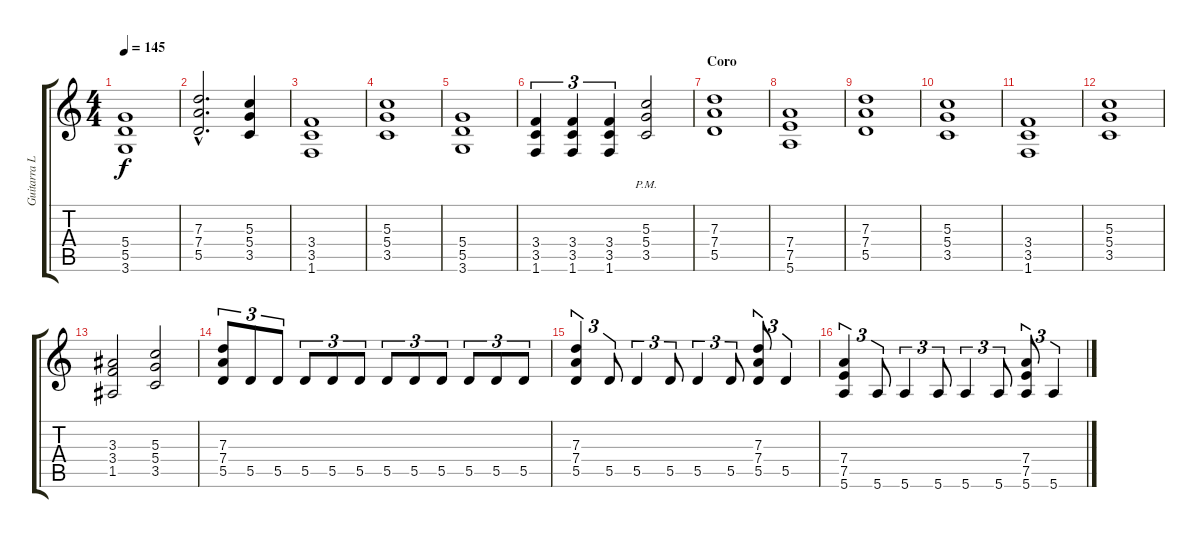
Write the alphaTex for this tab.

\track ("Guitarra Lider" "Guitarra L") {instrument distortionguitar}
\staff {score tabs}
\tuning (E4 B3 G3 D3 A2 E2) {hide}
\ts (4 4)
\tempo 145
\clef g2
\ks c
(5.4 5.5 3.6).1{dy f} |
(7.3{hac} 7.4{hac} 5.5{hac}).2{d} (5.3 5.4 3.5).4 |
(3.4 3.5 1.6).1 |
(5.3 5.4 3.5).1 |
(5.4 5.5 3.6).1 |
(3.4 3.5 1.6).4{tu (3 2)} (3.4 3.5 1.6).4{tu (3 2)} (3.4 3.5 1.6).4{tu (3 2)} (5.3{pm} 5.4{pm} 3.5{pm}).2 |
\section ("" "Coro")
(7.3 7.4 5.5).1 |
(7.4 7.5 5.6).1 |
(7.3 7.4 5.5).1 |
(5.3 5.4 3.5).1 |
(3.4 3.5 1.6).1 |
(5.3 5.4 3.5).1 |
(3.3 3.4 1.5).2 (5.3 5.4 3.5).2 |
(7.3 7.4 5.5).8{tu (3 2)} 5.5.8{tu (3 2)} 5.5.8{tu (3 2)} 5.5.8{tu (3 2)} 5.5.8{tu (3 2)} 5.5.8{tu (3 2)} 5.5.8{tu (3 2)} 5.5.8{tu (3 2)} 5.5.8{tu (3 2)} 5.5.8{tu (3 2)} 5.5.8{tu (3 2)} 5.5.8{tu (3 2)} |
(7.3 7.4 5.5).4{tu (3 2)} 5.5.8{tu (3 2)} 5.5.4{tu (3 2)} 5.5.8{tu (3 2)} 5.5.4{tu (3 2)} 5.5.8{tu (3 2)} (7.3 7.4 5.5).8{tu (3 2)} 5.5.4{tu (3 2)} |
(7.4 7.5 5.6).4{tu (3 2)} 5.6.8{tu (3 2)} 5.6.4{tu (3 2)} 5.6.8{tu (3 2)} 5.6.4{tu (3 2)} 5.6.8{tu (3 2)} (7.4 7.5 5.6).8{tu (3 2)} 5.6.4{tu (3 2)}
